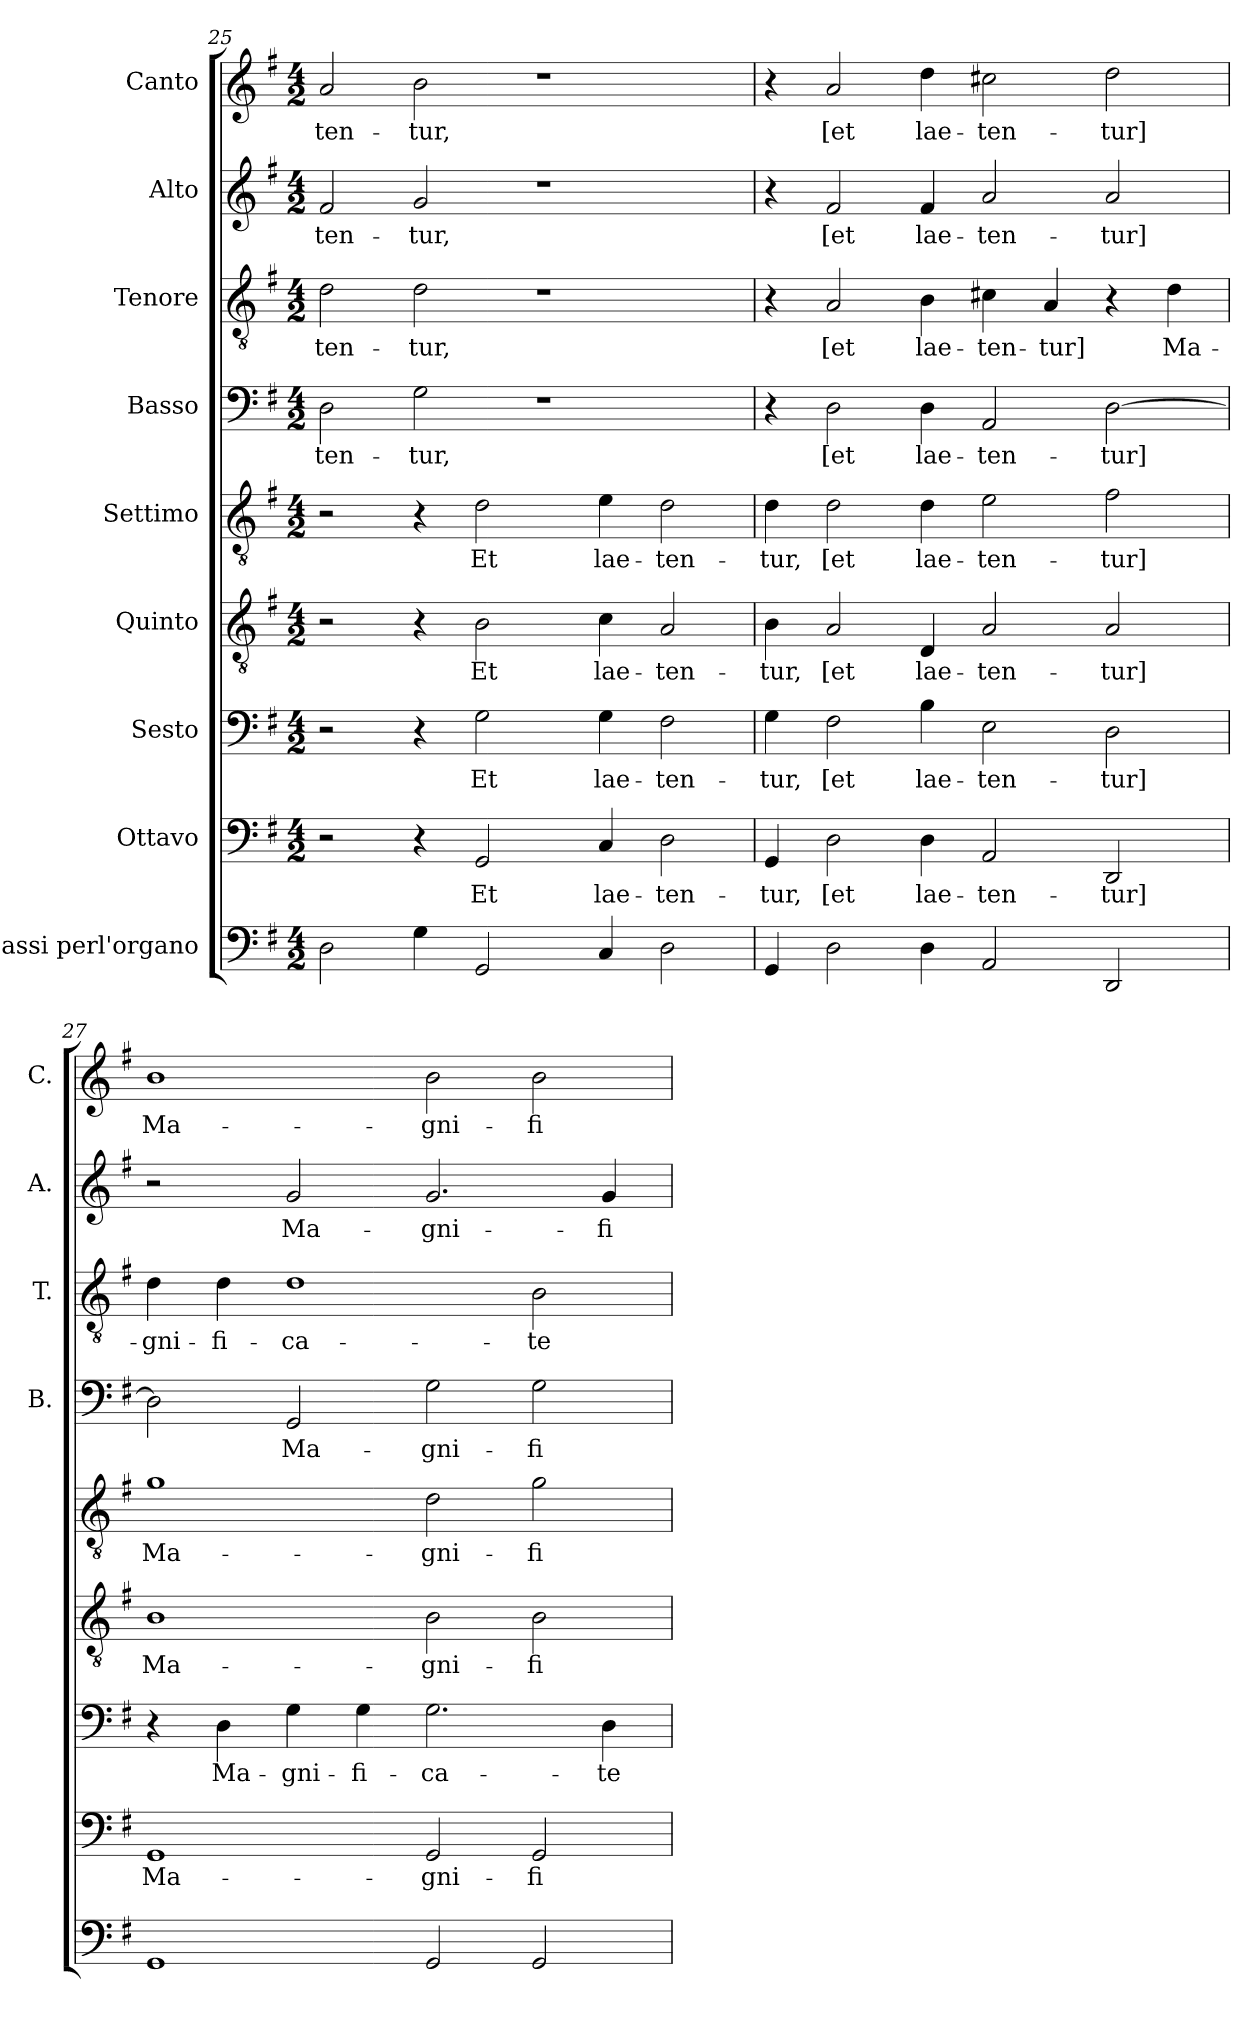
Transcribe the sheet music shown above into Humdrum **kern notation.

**kern	**kern	**text	**kern	**text	**kern	**text	**kern	**text	**kern	**text	**kern	**text	**kern	**text	**kern	**text
*part9	*part8	*part8	*part7	*part7	*part6	*part6	*part5	*part5	*part4	*part4	*part3	*part3	*part2	*part2	*part1	*part1
*staff9	*staff8	*staff8	*staff7	*staff7	*staff6	*staff6	*staff5	*staff5	*staff4	*staff4	*staff3	*staff3	*staff2	*staff2	*staff1	*staff1
*I"Bassi perl'organo	*I"Ottavo	*	*I"Sesto	*	*I"Quinto	*	*I"Settimo	*	*I"Basso	*	*I"Tenore	*	*I"Alto	*	*I"Canto	*
*	*	*	*	*	*	*	*	*	*I'B.	*	*I'T.	*	*I'A.	*	*I'C.	*
*clefF4	*clefF4	*	*clefF4	*	*clefGv2	*	*clefGv2	*	*clefF4	*	*clefGv2	*	*clefG2	*	*clefG2	*
*	*	*	*	*	*ITrd7c12	*	*ITrd7c12	*	*	*	*ITrd7c12	*	*	*	*	*
*k[f#]	*k[f#]	*	*k[f#]	*	*k[f#]	*	*k[f#]	*	*k[f#]	*	*k[f#]	*	*k[f#]	*	*k[f#]	*
*G:	*G:	*	*G:	*	*G:	*	*G:	*	*G:	*	*G:	*	*G:	*	*G:	*
*M4/2	*M4/2	*	*M4/2	*	*M4/2	*	*M4/2	*	*M4/2	*	*M4/2	*	*M4/2	*	*M4/2	*
=25	=25	=25	=25	=25	=25	=25	=25	=25	=25	=25	=25	=25	=25	=25	=25	=25
!	!	!	!	!	!	!	!	!	!	!LO:LY:b	!	!LO:LY:b	!	!LO:LY:b	!	!LO:LY:b
2D\	2r	.	2r	.	2r	.	2r	.	2D\	-ten-	2D\	-ten-	2f#/	-ten-	2a/	-ten-
!	!	!	!	!	!	!	!	!	!	!LO:LY:b	!	!LO:LY:b	!	!LO:LY:b	!	!LO:LY:b
4G\	4r	.	4r	.	4r	.	4r	.	2G\	-tur,	2D\	-tur,	2g/	-tur,	2b\	-tur,
!	!	!LO:LY:b	!	!LO:LY:b	!	!LO:LY:b	!	!LO:LY:b	!	!	!	!	!	!	!	!
2GG/	2GG/	Et	2G\	Et	2BB\	Et	2D\	Et	.	.	.	.	.	.	.	.
.	.	.	.	.	.	.	.	.	1r	.	1r	.	1r	.	1r	.
!	!	!LO:LY:b	!	!LO:LY:b	!	!LO:LY:b	!	!LO:LY:b	!	!	!	!	!	!	!	!
4C/	4C/	lae-	4G\	lae-	4C\	lae-	4E\	lae-	.	.	.	.	.	.	.	.
!	!	!LO:LY:b	!	!LO:LY:b	!	!LO:LY:b	!	!LO:LY:b	!	!	!	!	!	!	!	!
2D\	2D\	-ten-	2F#\	-ten-	2AA/	-ten-	2D\	-ten-	.	.	.	.	.	.	.	.
!!LO:PB:g=z
=26	=26	=26	=26	=26	=26	=26	=26	=26	=26	=26	=26	=26	=26	=26	=26	=26
!	!	!LO:LY:b	!	!LO:LY:b	!	!LO:LY:b	!	!LO:LY:b	!	!	!	!	!	!	!	!
4GG/	4GG/	-tur,	4G\	-tur,	4BB\	-tur,	4D\	-tur,	4r	.	4r	.	4r	.	4r	.
!	!	!LO:LY:b	!	!LO:LY:b	!	!LO:LY:b	!	!LO:LY:b	!	!LO:LY:b	!	!LO:LY:b	!	!LO:LY:b	!	!LO:LY:b
2D\	2D\	[et	2F#\	[et	2AA/	[et	2D\	[et	2D\	[et	2AA/	[et	2f#/	[et	2a/	[et
!	!	!LO:LY:b	!	!LO:LY:b	!	!LO:LY:b	!	!LO:LY:b	!	!LO:LY:b	!	!LO:LY:b	!	!LO:LY:b	!	!LO:LY:b
4D\	4D\	lae-	4B\	lae-	4DD/	lae-	4D\	lae-	4D\	lae-	4BB\	lae-	4f#/	lae-	4dd\	lae-
!	!	!LO:LY:b	!	!LO:LY:b	!	!LO:LY:b	!	!LO:LY:b	!	!LO:LY:b	!	!LO:LY:b	!	!LO:LY:b	!	!LO:LY:b
2AA/	2AA/	-ten-	2E\	-ten-	2AA/	-ten-	2E\	-ten-	2AA/	-ten-	4C#X\	-ten-	2a/	-ten-	2cc#X\	-ten-
!	!	!	!	!	!	!	!	!	!	!	!	!LO:LY:b	!	!	!	!
.	.	.	.	.	.	.	.	.	.	.	4AA/	-tur]	.	.	.	.
!	!	!LO:LY:b	!	!LO:LY:b	!	!LO:LY:b	!	!LO:LY:b	!	!LO:LY:b	!	!	!	!LO:LY:b	!	!LO:LY:b
2DD/	2DD/	-tur]	2D\	-tur]	2AA/	-tur]	2F#\	-tur]	[>2D\	-tur]	4r	.	2a/	-tur]	2dd\	-tur]
!	!	!	!	!	!	!	!	!	!	!	!	!LO:LY:b	!	!	!	!
.	.	.	.	.	.	.	.	.	.	.	4D\	Ma-	.	.	.	.
=27	=27	=27	=27	=27	=27	=27	=27	=27	=27	=27	=27	=27	=27	=27	=27	=27
!	!	!LO:LY:b	!	!	!	!LO:LY:b	!	!LO:LY:b	!	!	!	!LO:LY:b	!	!	!	!LO:LY:b
1GG	1GG	Ma-	4r	.	1BB	Ma-	1G	Ma-	2D\]	.	4D\	-gni-	2r	.	1b	Ma-
!	!	!	!	!LO:LY:b	!	!	!	!	!	!	!	!LO:LY:b	!	!	!	!
.	.	.	4D\	Ma-	.	.	.	.	.	.	4D\	-fi-	.	.	.	.
!	!	!	!	!LO:LY:b	!	!	!	!	!	!LO:LY:b	!	!LO:LY:b	!	!LO:LY:b	!	!
.	.	.	4G\	-gni-	.	.	.	.	2GG/	Ma-	1D	-ca-	2g/	Ma-	.	.
!	!	!	!	!LO:LY:b	!	!	!	!	!	!	!	!	!	!	!	!
.	.	.	4G\	-fi-	.	.	.	.	.	.	.	.	.	.	.	.
!	!	!LO:LY:b	!	!LO:LY:b	!	!LO:LY:b	!	!LO:LY:b	!	!LO:LY:b	!	!	!	!LO:LY:b	!	!LO:LY:b
2GG/	2GG/	-gni-	2.G\	-ca-	2BB\	-gni-	2D\	-gni-	2G\	-gni-	.	.	2.g/	-gni-	2b\	-gni-
!	!	!LO:LY:b	!	!	!	!LO:LY:b	!	!LO:LY:b	!	!LO:LY:b	!	!LO:LY:b	!	!	!	!LO:LY:b
2GG/	2GG/	-fi-	.	.	2BB\	-fi-	2G\	-fi-	2G\	-fi-	2BB\	-te	.	.	2b\	-fi-
!	!	!	!	!LO:LY:b	!	!	!	!	!	!	!	!	!	!LO:LY:b	!	!
.	.	.	4D\	-te	.	.	.	.	.	.	.	.	4g/	-fi-	.	.
=	=	=	=	=	=	=	=	=	=	=	=	=	=	=	=	=
*-	*-	*-	*-	*-	*-	*-	*-	*-	*-	*-	*-	*-	*-	*-	*-	*-
